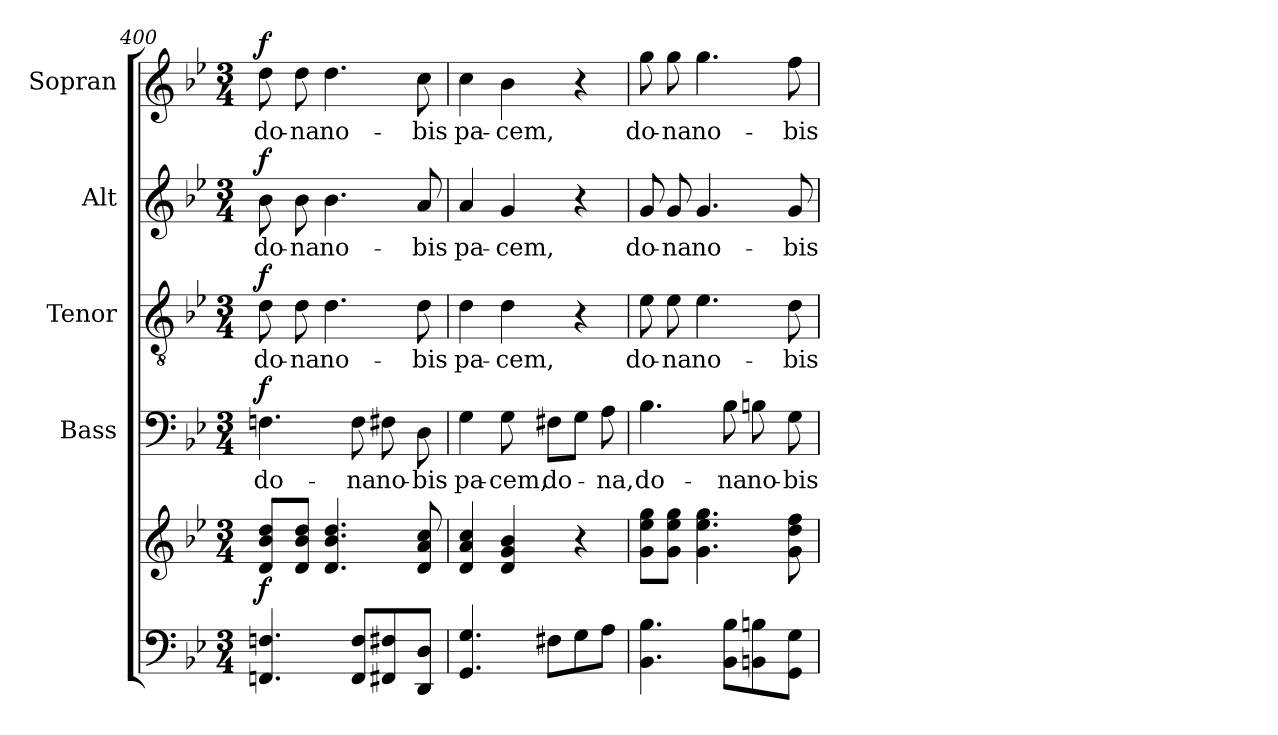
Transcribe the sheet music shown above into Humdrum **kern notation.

**kern	**kern	**dynam	**kern	**text	**dynam	**kern	**text	**dynam	**kern	**text	**dynam	**kern	**text	**dynam
*part5	*part5	*part5	*part4	*part4	*part4	*part3	*part3	*part3	*part2	*part2	*part2	*part1	*part1	*part1
*staff6	*staff5	*staff5/6	*staff4	*staff4	*staff4	*staff3	*staff3	*staff3	*staff2	*staff2	*staff2	*staff1	*staff1	*staff1
*	*	*	*I"Bass	*	*	*I"Tenor	*	*	*I"Alt	*	*	*I"Sopran	*	*
*	*	*	*I'B.	*	*	*I'T.	*	*	*I'A.	*	*	*I'S.	*	*
*clefF4	*clefG2	*	*clefF4	*	*	*clefGv2	*	*	*clefG2	*	*	*clefG2	*	*
*k[b-e-]	*k[b-e-]	*	*k[b-e-]	*	*	*k[b-e-]	*	*	*k[b-e-]	*	*	*k[b-e-]	*	*
*B-:	*B-:	*	*B-:	*	*	*B-:	*	*	*B-:	*	*	*B-:	*	*
*M3/4	*M3/4	*	*M3/4	*	*	*M3/4	*	*	*M3/4	*	*	*M3/4	*	*
=400	=400	=400	=400	=400	=400	=400	=400	=400	=400	=400	=400	=400	=400	=400
!	!	!LO:DY:b	!	!LO:LY:b	!LO:DY:a	!	!LO:LY:b	!LO:DY:a	!	!LO:LY:b	!LO:DY:a	!	!LO:LY:b	!LO:DY:a
4.FFn/ 4.Fn/	8d/ 8b-/ 8dd/L	f	4.Fn\	do-	f	8d\	do-	f	8b-\	do-	f	8dd\	do-	f
!	!	!	!	!	!	!	!LO:LY:b	!	!	!LO:LY:b	!	!	!LO:LY:b	!
.	8d/ 8b-/ 8dd/J	.	.	.	.	8d\	-na	.	8b-\	-na	.	8dd\	-na	.
!	!	!	!	!	!	!	!LO:LY:b	!	!	!LO:LY:b	!	!	!LO:LY:b	!
.	4.d/ 4.b-/ 4.dd/	.	.	.	.	4.d\	no-	.	4.b-\	no-	.	4.dd\	no-	.
!	!	!	!	!LO:LY:b	!	!	!	!	!	!	!	!	!	!
8FF/ 8F/L	.	.	8F\	-na	.	.	.	.	.	.	.	.	.	.
!	!	!	!	!LO:LY:b	!	!	!	!	!	!	!	!	!	!
8FF#X/ 8F#X/	.	.	8F#X\	no-	.	.	.	.	.	.	.	.	.	.
!	!	!	!	!LO:LY:b	!	!	!LO:LY:b	!	!	!LO:LY:b	!	!	!LO:LY:b	!
8DD/ 8D/J	8d/ 8a/ 8cc/	.	8D\	-bis	.	8d\	-bis	.	8a/	-bis	.	8cc\	-bis	.
=401	=401	=401	=401	=401	=401	=401	=401	=401	=401	=401	=401	=401	=401	=401
!	!	!	!	!LO:LY:b	!	!	!LO:LY:b	!	!	!LO:LY:b	!	!	!LO:LY:b	!
4.GG/ 4.G/	4d/ 4a/ 4cc/	.	4G\	pa-	.	4d\	pa-	.	4a/	pa-	.	4cc\	pa-	.
!	!	!	!	!LO:LY:b	!	!	!LO:LY:b	!	!	!LO:LY:b	!	!	!LO:LY:b	!
.	4d/ 4g/ 4b-/	.	8G\	-cem,	.	4d\	-cem,	.	4g/	-cem,	.	4b-\	-cem,	.
!	!	!	!	!LO:LY:b	!	!	!	!	!	!	!	!	!	!
8F#X\L	.	.	8F#X\L	do-	.	.	.	.	.	.	.	.	.	.
8G\	4r	.	8G\J	.	.	4r	.	.	4r	.	.	4r	.	.
!	!	!	!	!LO:LY:b	!	!	!	!	!	!	!	!	!	!
8A\J	.	.	8A\	-na,	.	.	.	.	.	.	.	.	.	.
!!LO:PB:g=z
=402	=402	=402	=402	=402	=402	=402	=402	=402	=402	=402	=402	=402	=402	=402
!	!	!	!	!LO:LY:b	!	!	!LO:LY:b	!	!	!LO:LY:b	!	!	!LO:LY:b	!
4.BB-\ 4.B-\	8g\ 8ee-\ 8gg\L	.	4.B-\	do-	.	8e-\	do-	.	8g/	do-	.	8gg\	do-	.
!	!	!	!	!	!	!	!LO:LY:b	!	!	!LO:LY:b	!	!	!LO:LY:b	!
.	8g\ 8ee-\ 8gg\J	.	.	.	.	8e-\	-na	.	8g/	-na	.	8gg\	-na	.
!	!	!	!	!	!	!	!LO:LY:b	!	!	!LO:LY:b	!	!	!LO:LY:b	!
.	4.g\ 4.ee-\ 4.gg\	.	.	.	.	4.e-\	no-	.	4.g/	no-	.	4.gg\	no-	.
!	!	!	!	!LO:LY:b	!	!	!	!	!	!	!	!	!	!
8BB-\ 8B-\L	.	.	8B-\	-na	.	.	.	.	.	.	.	.	.	.
!	!	!	!	!LO:LY:b	!	!	!	!	!	!	!	!	!	!
8BBn\ 8Bn\	.	.	8Bn\	no-	.	.	.	.	.	.	.	.	.	.
!	!	!	!	!LO:LY:b	!	!	!LO:LY:b	!	!	!LO:LY:b	!	!	!LO:LY:b	!
8GG\ 8G\J	8g\ 8dd\ 8ff\	.	8G\	-bis	.	8d\	-bis	.	8g/	-bis	.	8ff\	-bis	.
=	=	=	=	=	=	=	=	=	=	=	=	=	=	=
*-	*-	*-	*-	*-	*-	*-	*-	*-	*-	*-	*-	*-	*-	*-
